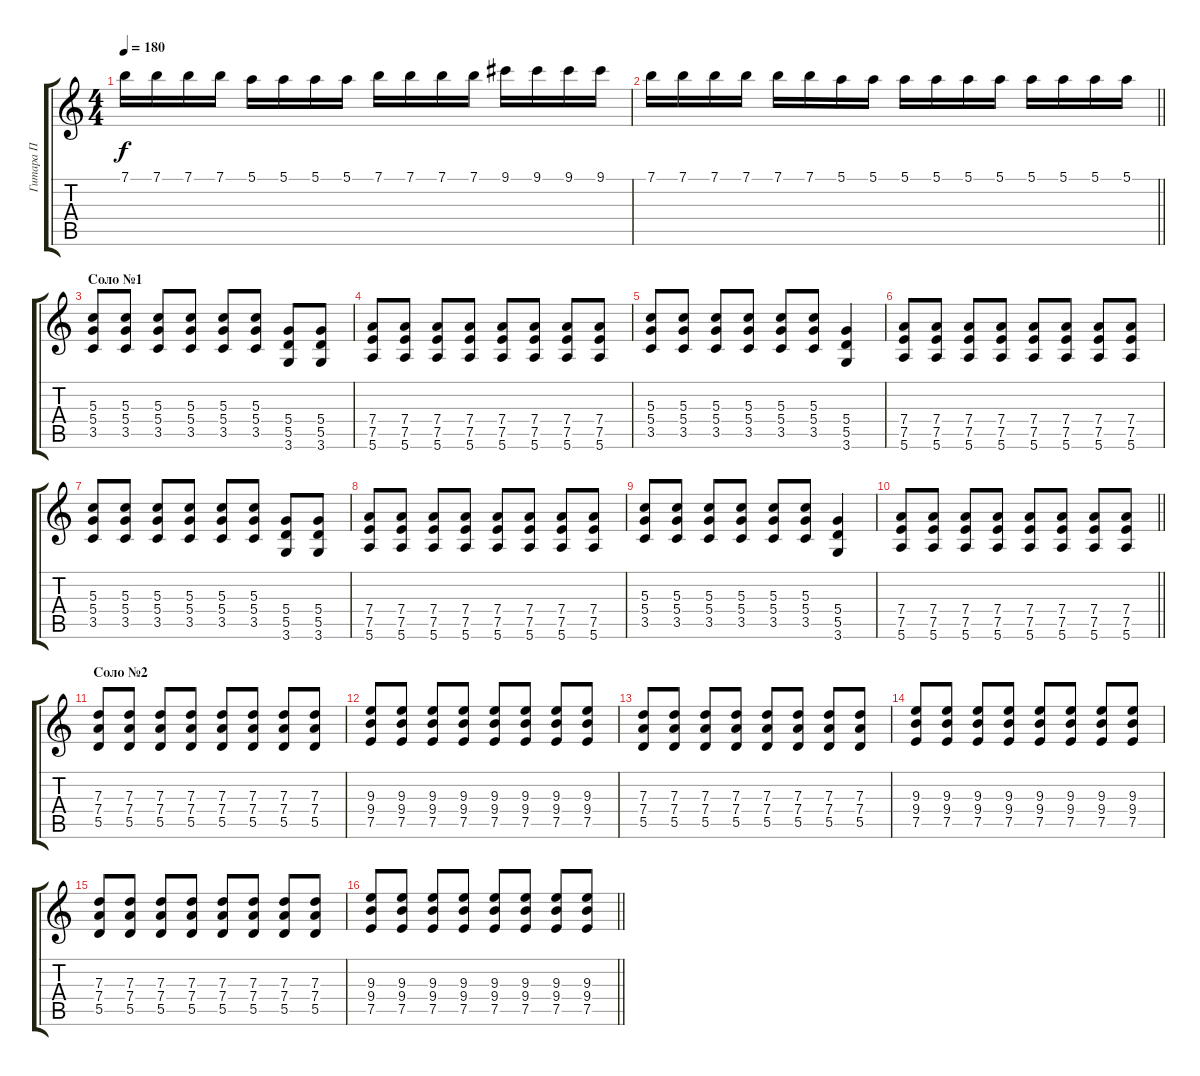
\track ("Гитара П" "Гитара П") {instrument overdrivenguitar}
\staff {score tabs}
\tuning (E4 B3 G3 D3 A2 E2) {hide}
\ts (4 4)
\tempo 180
\clef g2
\ks c
7.1.16{dy f} 7.1.16 7.1.16 7.1.16 5.1.16 5.1.16 5.1.16 5.1.16 7.1.16 7.1.16 7.1.16 7.1.16 9.1.16 9.1.16 9.1.16 9.1.16 |
\barLineRight lightlight
7.1.16 7.1.16 7.1.16 7.1.16 7.1.16 7.1.16 5.1.16 5.1.16 5.1.16 5.1.16 5.1.16 5.1.16 5.1.16 5.1.16 5.1.16 5.1.16 |
\section ("" "Соло №1")
(5.3 5.4 3.5).8 (5.3 5.4 3.5).8 (5.3 5.4 3.5).8 (5.3 5.4 3.5).8 (5.3 5.4 3.5).8 (5.3 5.4 3.5).8 (5.4 5.5 3.6).8 (5.4 5.5 3.6).8 |
(7.4 7.5 5.6).8 (7.4 7.5 5.6).8 (7.4 7.5 5.6).8 (7.4 7.5 5.6).8 (7.4 7.5 5.6).8 (7.4 7.5 5.6).8 (7.4 7.5 5.6).8 (7.4 7.5 5.6).8 |
(5.3 5.4 3.5).8 (5.3 5.4 3.5).8 (5.3 5.4 3.5).8 (5.3 5.4 3.5).8 (5.3 5.4 3.5).8 (5.3 5.4 3.5).8 (5.4 5.5 3.6).4 |
(7.4 7.5 5.6).8 (7.4 7.5 5.6).8 (7.4 7.5 5.6).8 (7.4 7.5 5.6).8 (7.4 7.5 5.6).8 (7.4 7.5 5.6).8 (7.4 7.5 5.6).8 (7.4 7.5 5.6).8 |
(5.3 5.4 3.5).8 (5.3 5.4 3.5).8 (5.3 5.4 3.5).8 (5.3 5.4 3.5).8 (5.3 5.4 3.5).8 (5.3 5.4 3.5).8 (5.4 5.5 3.6).8 (5.4 5.5 3.6).8 |
(7.4 7.5 5.6).8 (7.4 7.5 5.6).8 (7.4 7.5 5.6).8 (7.4 7.5 5.6).8 (7.4 7.5 5.6).8 (7.4 7.5 5.6).8 (7.4 7.5 5.6).8 (7.4 7.5 5.6).8 |
(5.3 5.4 3.5).8 (5.3 5.4 3.5).8 (5.3 5.4 3.5).8 (5.3 5.4 3.5).8 (5.3 5.4 3.5).8 (5.3 5.4 3.5).8 (5.4 5.5 3.6).4 |
\barLineRight lightlight
(7.4 7.5 5.6).8 (7.4 7.5 5.6).8 (7.4 7.5 5.6).8 (7.4 7.5 5.6).8 (7.4 7.5 5.6).8 (7.4 7.5 5.6).8 (7.4 7.5 5.6).8 (7.4 7.5 5.6).8 |
\section ("" "Соло №2")
(7.3 7.4 5.5).8 (7.3 7.4 5.5).8 (7.3 7.4 5.5).8 (7.3 7.4 5.5).8 (7.3 7.4 5.5).8 (7.3 7.4 5.5).8 (7.3 7.4 5.5).8 (7.3 7.4 5.5).8 |
(9.3 9.4 7.5).8 (9.3 9.4 7.5).8 (9.3 9.4 7.5).8 (9.3 9.4 7.5).8 (9.3 9.4 7.5).8 (9.3 9.4 7.5).8 (9.3 9.4 7.5).8 (9.3 9.4 7.5).8 |
(7.3 7.4 5.5).8 (7.3 7.4 5.5).8 (7.3 7.4 5.5).8 (7.3 7.4 5.5).8 (7.3 7.4 5.5).8 (7.3 7.4 5.5).8 (7.3 7.4 5.5).8 (7.3 7.4 5.5).8 |
(9.3 9.4 7.5).8 (9.3 9.4 7.5).8 (9.3 9.4 7.5).8 (9.3 9.4 7.5).8 (9.3 9.4 7.5).8 (9.3 9.4 7.5).8 (9.3 9.4 7.5).8 (9.3 9.4 7.5).8 |
(7.3 7.4 5.5).8 (7.3 7.4 5.5).8 (7.3 7.4 5.5).8 (7.3 7.4 5.5).8 (7.3 7.4 5.5).8 (7.3 7.4 5.5).8 (7.3 7.4 5.5).8 (7.3 7.4 5.5).8 |
\barLineRight lightlight
(9.3 9.4 7.5).8 (9.3 9.4 7.5).8 (9.3 9.4 7.5).8 (9.3 9.4 7.5).8 (9.3 9.4 7.5).8 (9.3 9.4 7.5).8 (9.3 9.4 7.5).8 (9.3 9.4 7.5).8
